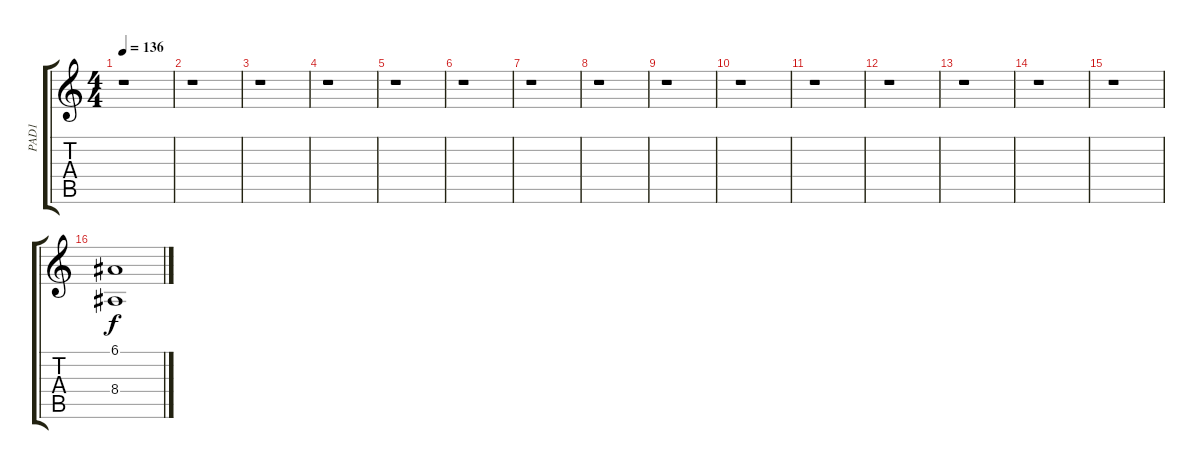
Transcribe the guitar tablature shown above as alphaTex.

\track ("PAD1" "PAD1") {instrument drawbarorgan}
\staff {score tabs}
\tuning (E4 B3 G3 D3 A2 E2) {hide}
\ts (4 4)
\tempo 136
\clef g2
\ks c
r.1{dy f} |
r.1 |
r.1 |
r.1 |
r.1 |
r.1 |
r.1 |
r.1 |
r.1 |
r.1 |
r.1 |
r.1 |
r.1 |
r.1 |
r.1 |
(6.1 8.4).1
